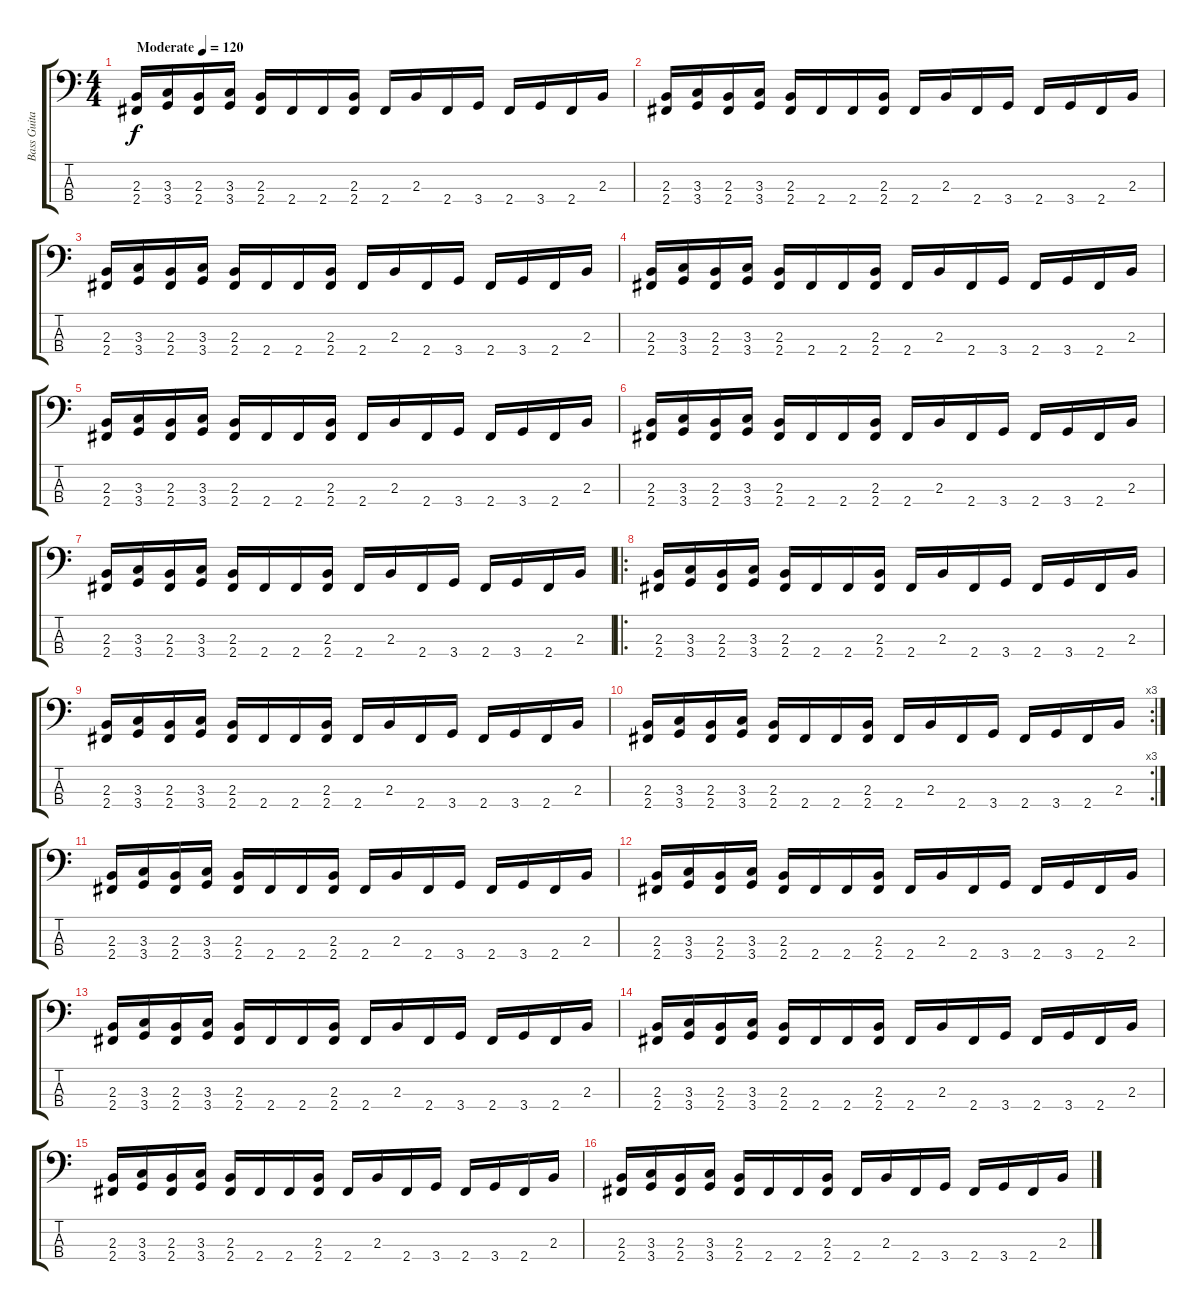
\track ("Bass Guitar" "Bass Guita") {instrument electricbassfinger}
\staff {score tabs}
\tuning (G2 D2 A1 E1) {hide}
\ts (4 4)
\tempo (120 "Moderate")
\clef f4
\ks c
(2.3 2.4).16{dy f instrument electricbassfinger} (3.3 3.4).16 (2.3 2.4).16 (3.3 3.4).16 (2.3 2.4).16 2.4.16 2.4.16 (2.3 2.4).16 2.4.16 2.3.16 2.4.16 3.4.16 2.4.16 3.4.16 2.4.16 2.3.16 |
(2.3 2.4).16 (3.3 3.4).16 (2.3 2.4).16 (3.3 3.4).16 (2.3 2.4).16 2.4.16 2.4.16 (2.3 2.4).16 2.4.16 2.3.16 2.4.16 3.4.16 2.4.16 3.4.16 2.4.16 2.3.16 |
(2.3 2.4).16 (3.3 3.4).16 (2.3 2.4).16 (3.3 3.4).16 (2.3 2.4).16 2.4.16 2.4.16 (2.3 2.4).16 2.4.16 2.3.16 2.4.16 3.4.16 2.4.16 3.4.16 2.4.16 2.3.16 |
(2.3 2.4).16 (3.3 3.4).16 (2.3 2.4).16 (3.3 3.4).16 (2.3 2.4).16 2.4.16 2.4.16 (2.3 2.4).16 2.4.16 2.3.16 2.4.16 3.4.16 2.4.16 3.4.16 2.4.16 2.3.16 |
(2.3 2.4).16 (3.3 3.4).16 (2.3 2.4).16 (3.3 3.4).16 (2.3 2.4).16 2.4.16 2.4.16 (2.3 2.4).16 2.4.16 2.3.16 2.4.16 3.4.16 2.4.16 3.4.16 2.4.16 2.3.16 |
(2.3 2.4).16 (3.3 3.4).16 (2.3 2.4).16 (3.3 3.4).16 (2.3 2.4).16 2.4.16 2.4.16 (2.3 2.4).16 2.4.16 2.3.16 2.4.16 3.4.16 2.4.16 3.4.16 2.4.16 2.3.16 |
(2.3 2.4).16 (3.3 3.4).16 (2.3 2.4).16 (3.3 3.4).16 (2.3 2.4).16 2.4.16 2.4.16 (2.3 2.4).16 2.4.16 2.3.16 2.4.16 3.4.16 2.4.16 3.4.16 2.4.16 2.3.16 |
\ro
(2.3 2.4).16 (3.3 3.4).16 (2.3 2.4).16 (3.3 3.4).16 (2.3 2.4).16 2.4.16 2.4.16 (2.3 2.4).16 2.4.16 2.3.16 2.4.16 3.4.16 2.4.16 3.4.16 2.4.16 2.3.16 |
(2.3 2.4).16 (3.3 3.4).16 (2.3 2.4).16 (3.3 3.4).16 (2.3 2.4).16 2.4.16 2.4.16 (2.3 2.4).16 2.4.16 2.3.16 2.4.16 3.4.16 2.4.16 3.4.16 2.4.16 2.3.16 |
\rc 3
(2.3 2.4).16 (3.3 3.4).16 (2.3 2.4).16 (3.3 3.4).16 (2.3 2.4).16 2.4.16 2.4.16 (2.3 2.4).16 2.4.16 2.3.16 2.4.16 3.4.16 2.4.16 3.4.16 2.4.16 2.3.16 |
(2.3 2.4).16 (3.3 3.4).16 (2.3 2.4).16 (3.3 3.4).16 (2.3 2.4).16 2.4.16 2.4.16 (2.3 2.4).16 2.4.16 2.3.16 2.4.16 3.4.16 2.4.16 3.4.16 2.4.16 2.3.16 |
(2.3 2.4).16 (3.3 3.4).16 (2.3 2.4).16 (3.3 3.4).16 (2.3 2.4).16 2.4.16 2.4.16 (2.3 2.4).16 2.4.16 2.3.16 2.4.16 3.4.16 2.4.16 3.4.16 2.4.16 2.3.16 |
(2.3 2.4).16 (3.3 3.4).16 (2.3 2.4).16 (3.3 3.4).16 (2.3 2.4).16 2.4.16 2.4.16 (2.3 2.4).16 2.4.16 2.3.16 2.4.16 3.4.16 2.4.16 3.4.16 2.4.16 2.3.16 |
(2.3 2.4).16 (3.3 3.4).16 (2.3 2.4).16 (3.3 3.4).16 (2.3 2.4).16 2.4.16 2.4.16 (2.3 2.4).16 2.4.16 2.3.16 2.4.16 3.4.16 2.4.16 3.4.16 2.4.16 2.3.16 |
(2.3 2.4).16 (3.3 3.4).16 (2.3 2.4).16 (3.3 3.4).16 (2.3 2.4).16 2.4.16 2.4.16 (2.3 2.4).16 2.4.16 2.3.16 2.4.16 3.4.16 2.4.16 3.4.16 2.4.16 2.3.16 |
(2.3 2.4).16 (3.3 3.4).16 (2.3 2.4).16 (3.3 3.4).16 (2.3 2.4).16 2.4.16 2.4.16 (2.3 2.4).16 2.4.16 2.3.16 2.4.16 3.4.16 2.4.16 3.4.16 2.4.16 2.3.16
